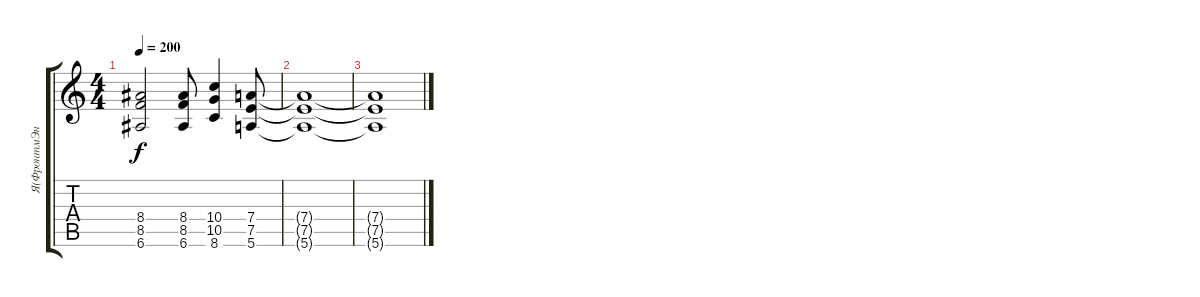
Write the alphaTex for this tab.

\track ("Я(ФронтмЭн)" "Я(ФронтмЭн") {instrument distortionguitar}
\staff {score tabs}
\tuning (E4 B3 G3 D3 A2 E2) {hide}
\ts (4 4)
\tempo 200
\clef g2
\ks c
(8.4 8.5 6.6).2{dy f} (8.4 8.5 6.6).8 (10.4 10.5 8.6).4 (7.4 7.5 5.6).8 |
(7.4{t} 7.5{t} 5.6{t}).1 |
(7.4{t} 7.5{t} 5.6{t}).1
